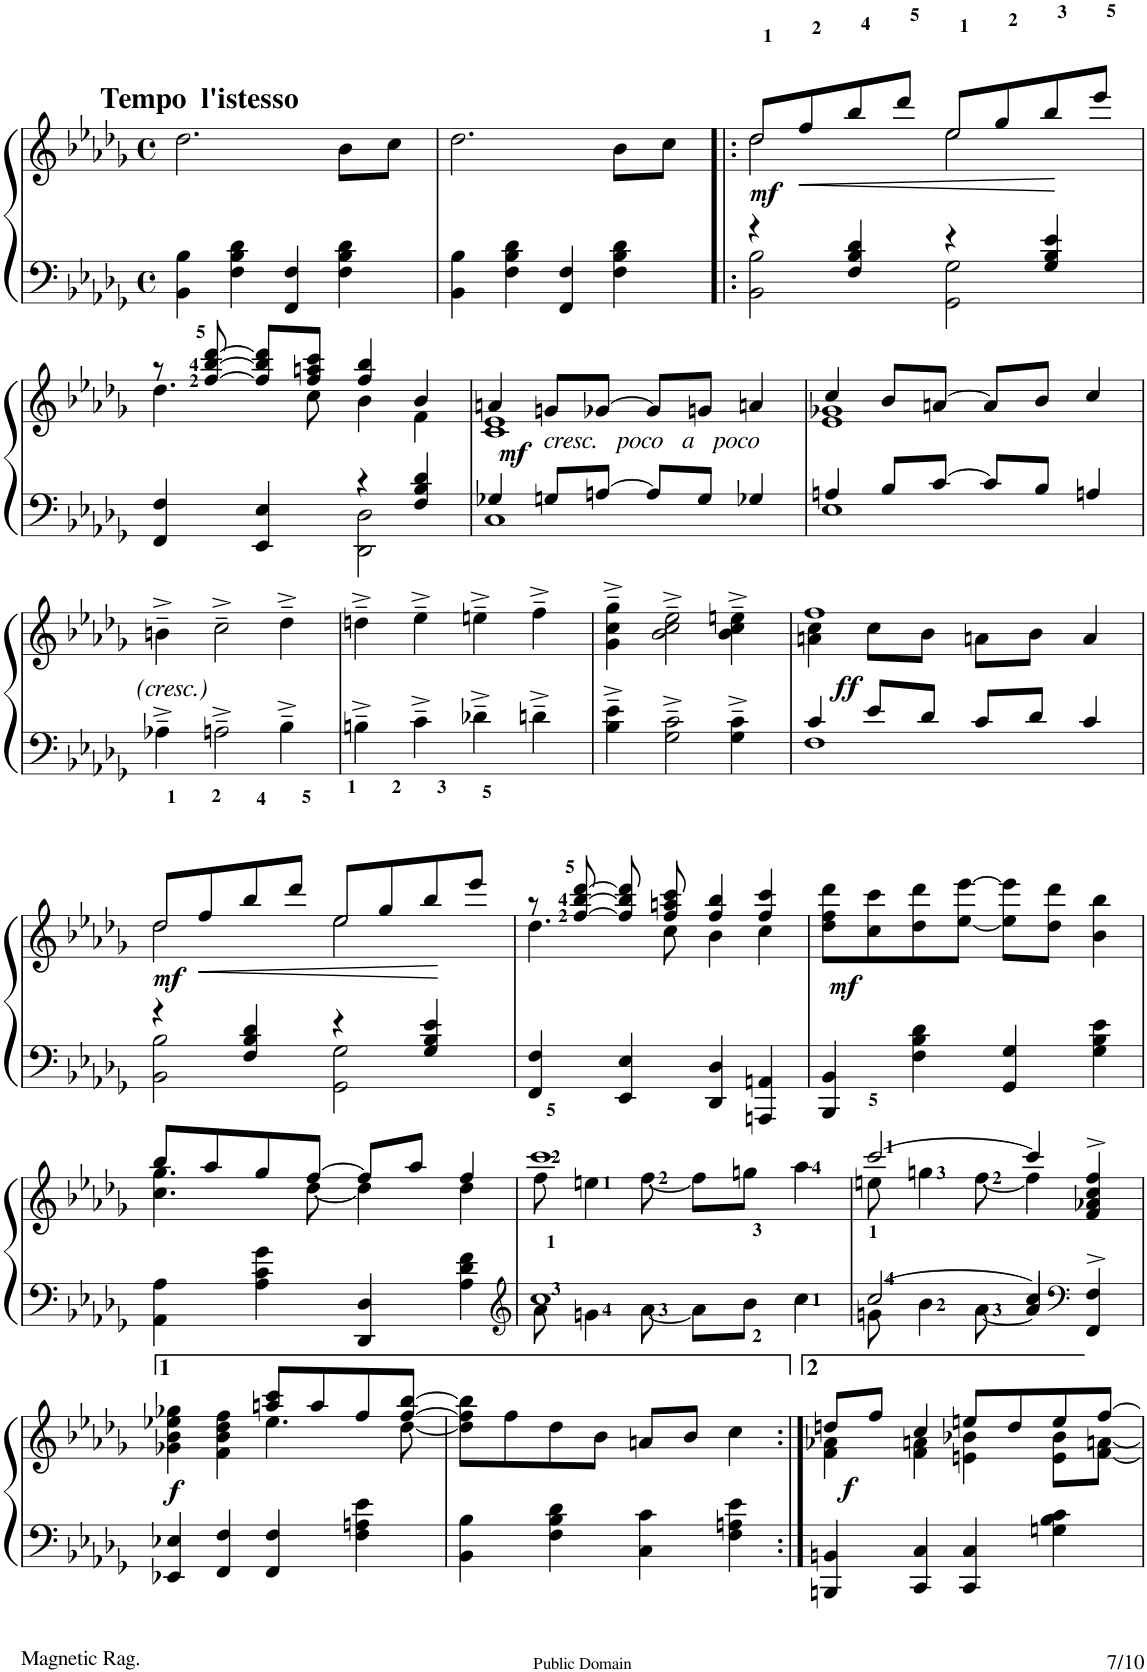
**kern	**kern	**dynam
*part1	*part1	*part1
*staff2	*staff1	*staff1/2
*I"Piano	*	*
*I'Pno.	*	*
!!LO:PB:g=z
*clefF4	*clefG2	*
*k[b-e-a-d-g-]	*k[b-e-a-d-g-]	*
*b-:	*b-:	*
*M4/4	*M4/4	*
*met(c)	*met(c)	*
=65	=65	=65
!	!LO:TX:a:B:t=Tempo  l'istesso	!
4BB-\ 4B-\	2.dd-\	.
4F\ 4B-\ 4d-\	.	.
4FF/ 4F/	.	.
4F\ 4B-\ 4d-\	8b-\L	.
.	8cc\J	.
=66	=66	=66
4BB-\ 4B-\	2.dd-\	.
4F\ 4B-\ 4d-\	.	.
4FF/ 4F/	.	.
4F\ 4B-\ 4d-\	8b-\L	.
.	8cc\J	.
=67!|:	=67!|:	=67!|:
*^	*	*
!	!	!LO:N:head=open	!LO:DY:b
*	*	*^	*
4r	2BB-\ 2B-\	8dd-/L	2dd-\	mf
!	!	!	!	!LO:HP:b
.	.	8ff/	.	<
4F/ 4B-/ 4d-/	.	8bb-/	.	.
.	.	8ddd-/J	.	.
!	!	!LO:N:head=open	!	!
4r	2GG-\ 2G-\	8ee-/L	2ee-\	.
.	.	8gg-/	.	.
4G-/ 4B-/ 4e-/	.	8bb-/	.	.
.	.	8eee-/J	.	[
!!LO:LB:g=z	!!
=68	=68	=68	=68	=68
4FF/ 4F/	2ryy	8r	4.dd-\	.
.	.	[8ff/ [8bb-/ [8ddd-/	.	.
4EE-/ 4E-/	.	8ff/] 8bb-/] 8ddd-/]L	.	.
.	.	8ff/ 8aan/ 8ccc/J	8cc\	.
4r	2DD-\ 2D-\	4ff/ 4bb-/	4b-\	.
4F/ 4B-/ 4d-/	.	4b-/	4f\	.
=69	=69	=69	=69	=69
!	!	!	!	!LO:DY:b
4G-X/	1C	4an/	1c 1e-	mf
!	!	!LO:TX:b:i:t=cresc.   poco   a   poco	!	!
8Gn/L	.	8gn/L	.	.
[8An/J	.	[8g-X/J	.	.
8A/L]	.	8g-/L]	.	.
8G/J	.	8gn/J	.	.
4G-X/	.	4an/	.	.
=70	=70	=70	=70	=70
4An/	1E-	4cc/	1e- 1g-X	.
8B-/L	.	8b-/L	.	.
[8c/J	.	[8an/J	.	.
8c/L]	.	8a/L]	.	.
8B-/J	.	8b-/J	.	.
4An/	.	4cc/	.	.
*v	*v	*	*	*
*	*v	*v	*
!!LO:LB:g=z
=71	=71	=71
4A-X~>^>\	4bn~>^>\	.
2An~>^>\	2cc~>^>\	.
4B-~>^>\	4dd-~>^>\	.
=72	=72	=72
4Bn~>^>\	4ddn~>^>\	.
4c~>^>\	4ee-~>^>\	.
4d-X~>^>\	4een~>^>\	.
4dn~>^>\	4ff~>^>\	.
=73	=73	=73
4B-\~>^> 4e-\~>^>	4g-\~>^> 4cc\~>^> 4gg-\~>^>	.
2G-\~>^> 2c\~>^>	2b-\~>^> 2cc\~>^> 2ee-\~>^>	.
4G-\~>^> 4c\~>^>	4b-\~>^> 4cc\~>^> 4een\~>^>	.
=74	=74	=74
*^	*^	*
!	!	!	!	!LO:DY:b
4c/	1F	1ff	4an\ 4cc\	ff
8e-/L	.	.	8cc\L	.
8d-/J	.	.	8b-\J	.
8c/L	.	.	8an\L	.
8d-/J	.	.	8b-\J	.
4c/	.	.	4a/	.
!!LO:LB:g=z	!!
=75	=75	=75	=75	=75
!	!	!LO:N:head=open	!	!LO:DY:b
4r	2BB-\ 2B-\	8dd-/L	2dd-\	mf
!	!	!	!	!LO:HP:b
.	.	8ff/	.	<
4F/ 4B-/ 4d-/	.	8bb-/	.	.
.	.	8ddd-/J	.	.
!	!	!LO:N:head=open	!	!
4r	2GG-\ 2G-\	8ee-/L	2ee-\	.
.	.	8gg-/	.	.
4G-/ 4B-/ 4e-/	.	8bb-/	.	.
.	.	8eee-/J	.	[
*v	*v	*	*	*
=76	=76	=76	=76
4FF/ 4F/	8r	4.dd-\	.
.	[8ff/ [8bb-/ [8ddd-/	.	.
4EE-/ 4E-/	8ff/] 8bb-/] 8ddd-/]	.	.
.	8ff/ 8aan/ 8ccc/	8cc\	.
4DD-/ 4D-/	4ff/ 4bb-/	4b-\	.
4AAAn/ 4AAn/	4ff/ 4ccc/	4cc\	.
=77	=77	=77	=77
!	!	!	!LO:DY:b
*	*v	*v	*
4BBB-/ 4BB-/	8dd-\ 8ff\ 8ddd-\L	mf
.	8cc\ 8ccc\	.
4F\ 4B-\ 4d-\	8dd-\ 8ddd-\	.
.	[8ee-\ [8eee-\J	.
4GG-/ 4G-/	8ee-\] 8eee-\]L	.
.	8dd-\ 8ddd-\J	.
4G-\ 4B-\ 4e-\	4b-\ 4bb-\	.
!!LO:LB:g=z
=78	=78	=78
*	*^	*
4AA-\ 4A-\	8bb-/L	4.cc\ 4.gg-\	.
.	8aa-/	.	.
4A-\ 4c\ 4g-\	8gg-/	.	.
.	[8ff/J	[8dd-\	.
4DD-/ 4D-/	8ff/L]	4dd-\]	.
.	8aa-/J	.	.
4A-\ 4d-\ 4f\	4ff/	4dd-\	.
=79	=79	=79	=79
*clefG2	*	*	*
*^	*	*	*
1cc	8a-\	1ccc	8ff\	.
.	4gn\	.	4een\	.
.	[8a-\	.	[8ff\	.
.	8a-\L]	.	8ff\L]	.
.	8b-\J	.	8ggn\J	.
.	4cc\	.	4aa-\	.
=80	=80	=80	=80	=80
[2cc/	8gn\	[2ccc/	8een\	.
.	4b-\	.	4ggn\	.
.	[8a-\	.	[8ff\	.
4cc/]	4a-/]	4ccc/]	4ff\]	.
*clefF4	*	*	*	*
4FF/^> 4F/^>	4ryy	4f/^> 4a-X/^> 4cc/^> 4ff/^>	4ryy	.
!!LO:LB:g=z	!!
=81	=81	=81	=81	=81
!	!	!	!	!LO:DY:b
*v	*v	*	*	*
4EE-X/ 4E-X/	4g-X\ 4b-\ 4ee-X\ 4gg-X\	2ryy	f
4FF/ 4F/	4f\ 4b-\ 4dd-\ 4ff\	.	.
4FF/ 4F/	8aan/ 8ccc/L	4.ee-\	.
.	8aa/	.	.
4F\ 4An\ 4e-\	8ff/	.	.
.	[8ff/ [8bb-/J	[8dd-\	.
*	*v	*v	*
=82	=82	=82
4BB-\ 4B-\	8dd-\] 8ff\] 8bb-\]L	.
.	8ff\	.
4F\ 4B-\ 4d-\	8dd-\	.
.	8b-\J	.
4C\ 4c\	8an/L	.
.	8b-/J	.
4F\ 4An\ 4e-\	4cc\	.
=83:|!	=83:|!	=83:|!
*	*^	*
!	!	!	!LO:DY:b
4BBBn/ 4BBn/	8ddn/L	4f\ 4a-X\	f
.	8ff/J	.	.
4CC/ 4C/	4cc/	4f\ 4an\	.
4CC/ 4C/	8een/L	4en\ 4b-X\	.
.	8dd/	.	.
4Gn\ 4B-\ 4c\	8ee/	8e\ 8b-\L	.
.	[8ff/J	[8f\ [8an\J	.
*	*v	*v	*
=	=	=
*-	*-	*-
